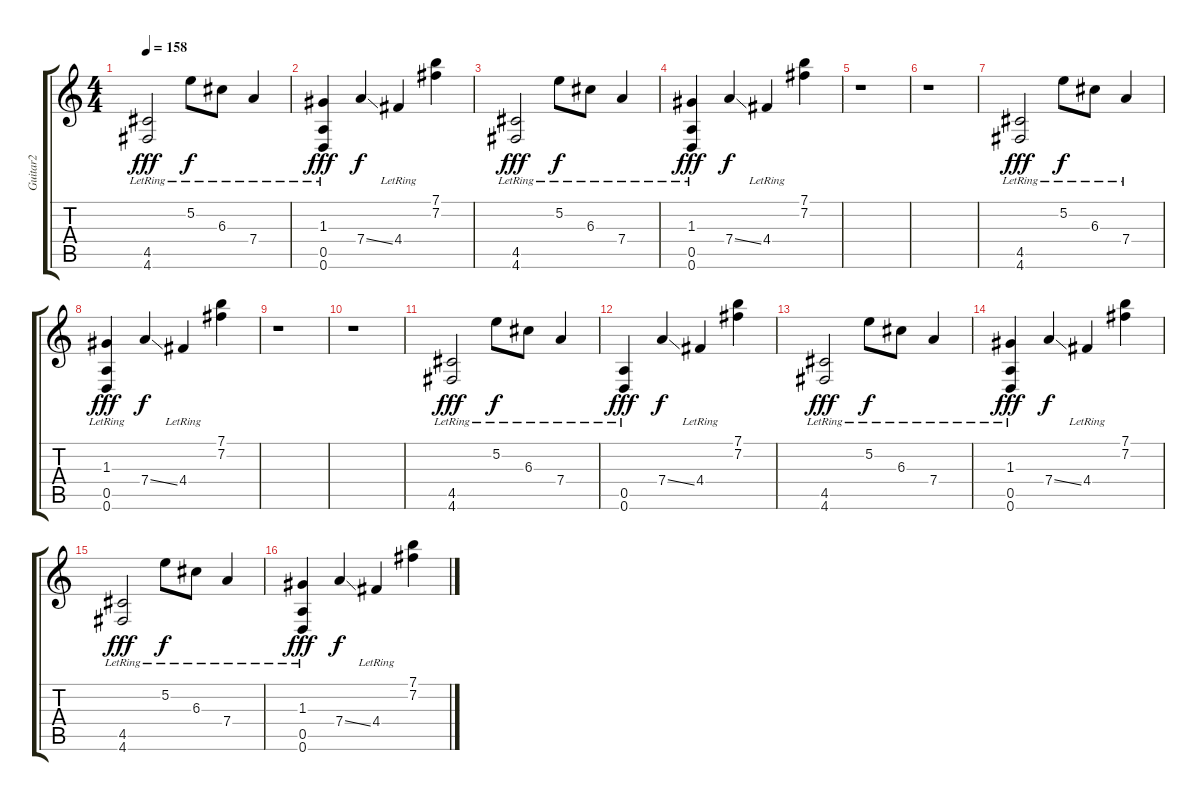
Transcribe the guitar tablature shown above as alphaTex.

\track ("Guitar2" "Guitar2") {instrument electricguitarclean}
\staff {score tabs}
\tuning (E4 B3 G3 D3 A2 D2) {hide}
\ts (4 4)
\tempo 158
\clef g2
\ks c
(4.5{lr} 4.6{lr}).2{dy fff instrument electricguitarclean} 5.2{lr}.8{dy f} 6.3{lr}.8 7.4{lr}.4 |
(1.3 0.5{lr} 0.6{lr}).4{dy fff} 7.4{ss}.4{dy f} 4.4{lr}.4 (7.1 7.2).4 |
(4.5{lr} 4.6{lr}).2{dy fff} 5.2{lr}.8{dy f} 6.3{lr}.8 7.4{lr}.4 |
(1.3 0.5{lr} 0.6{lr}).4{dy fff} 7.4{ss}.4{dy f} 4.4{lr}.4 (7.1 7.2).4 |
r.1 |
r.1 |
(4.5{lr} 4.6{lr}).2{dy fff} 5.2{lr}.8{dy f} 6.3{lr}.8 7.4{lr}.4 |
(1.3 0.5{lr} 0.6{lr}).4{dy fff} 7.4{ss}.4{dy f} 4.4{lr}.4 (7.1 7.2).4 |
r.1 |
r.1 |
(4.5{lr} 4.6{lr}).2{dy fff} 5.2{lr}.8{dy f} 6.3{lr}.8 7.4{lr}.4 |
(0.5{lr} 0.6{lr}).4{dy fff} 7.4{ss}.4{dy f} 4.4{lr}.4 (7.1 7.2).4 |
(4.5{lr} 4.6{lr}).2{dy fff} 5.2{lr}.8{dy f} 6.3{lr}.8 7.4{lr}.4 |
(1.3 0.5{lr} 0.6{lr}).4{dy fff} 7.4{ss}.4{dy f} 4.4{lr}.4 (7.1 7.2).4 |
(4.5{lr} 4.6{lr}).2{dy fff} 5.2{lr}.8{dy f} 6.3{lr}.8 7.4{lr}.4 |
(1.3 0.5{lr} 0.6{lr}).4{dy fff} 7.4{ss}.4{dy f} 4.4{lr}.4 (7.1 7.2).4
